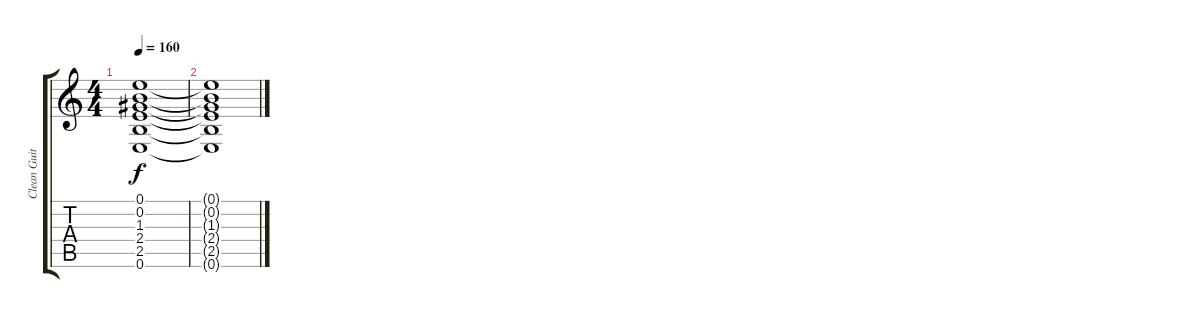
\track ("Clean Guitar" "Clean Guit") {instrument electricguitarclean}
\staff {score tabs}
\tuning (E4 B3 G3 D3 A2 E2) {hide}
\ts (4 4)
\tempo 160
\clef g2
\ks c
(0.1 0.2 1.3 2.4 2.5 0.6).1{dy f} |
(0.1{t} 0.2{t} 1.3{t} 2.4{t} 2.5{t} 0.6{t}).1
